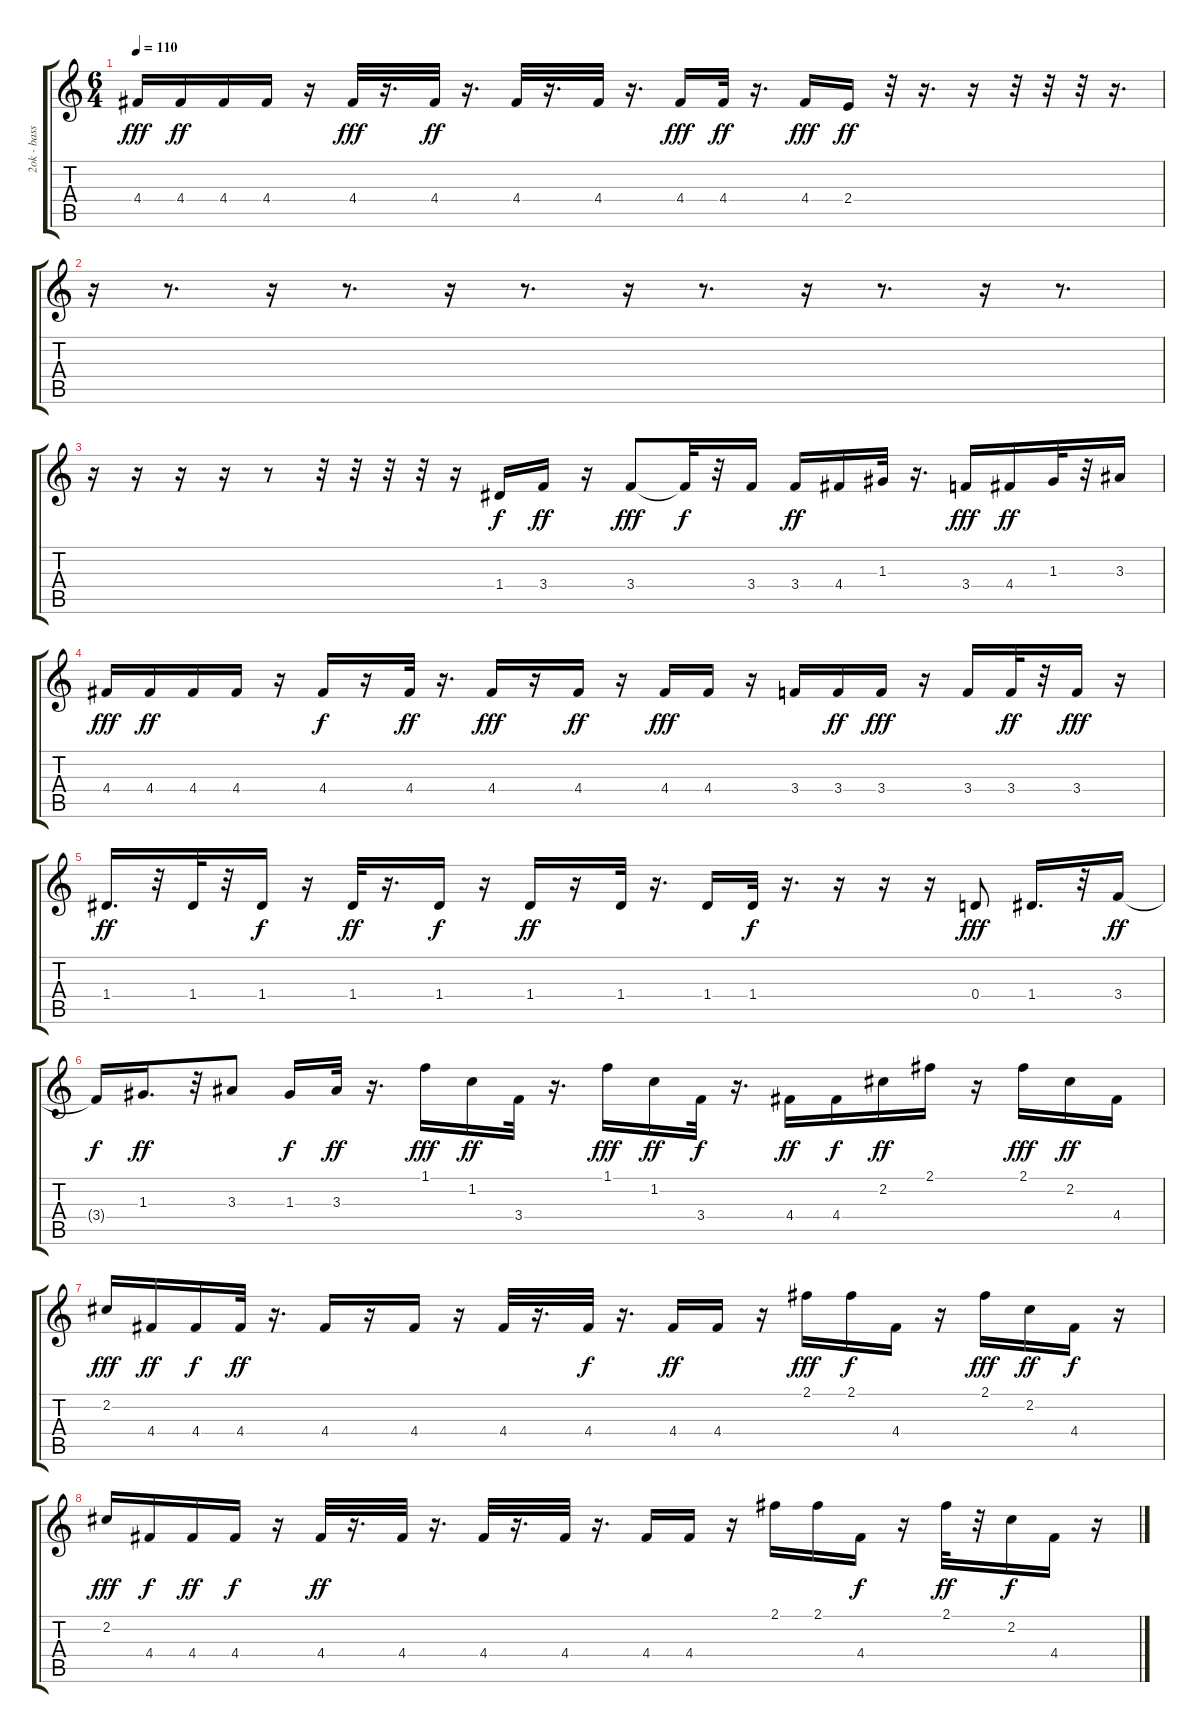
\track ("2ok - basso" "2ok - bass") {instrument electricbasspick}
\staff {score tabs}
\tuning (E4 B3 G3 D3 A2 E2) {hide}
\ts (6 4)
\tempo 110
\clef g2
\ks c
4.4.16{dy fff} 4.4.16{dy ff} 4.4.16 4.4.16 r.16 4.4.32{dy fff} r.16{d} 4.4.32{dy ff} r.16{d} 4.4.32 r.16{d} 4.4.32 r.16{d} 4.4.16{dy fff} 4.4.32{dy ff} r.16{d} 4.4.16{dy fff} 2.4.16{dy ff} r.32 r.16{d} r.16 r.32 r.32 r.32 r.16{d} |
r.16 r.8{d} r.16 r.8{d} r.16 r.8{d} r.16 r.8{d} r.16 r.8{d} r.16 r.8{d} |
r.16 r.16 r.16 r.16 r.8 r.32 r.32 r.32 r.32 r.16 1.4.16{dy f} 3.4.16{dy ff} r.16 3.4.8{dy fff} 3.4{t}.32{dy f} r.32 3.4.16 3.4.16{dy ff} 4.4.16 1.3.32 r.16{d} 3.4.16{dy fff} 4.4.16{dy ff} 1.3.32 r.32 3.3.16 |
4.4.16{dy fff} 4.4.16{dy ff} 4.4.16 4.4.16 r.16 4.4.16{dy f} r.16 4.4.32{dy ff} r.16{d} 4.4.16{dy fff} r.16 4.4.16{dy ff} r.16 4.4.16{dy fff} 4.4.16 r.16 3.4.16 3.4.16{dy ff} 3.4.16{dy fff} r.16 3.4.16 3.4.32{dy ff} r.32 3.4.16{dy fff} r.16 |
1.4.16{d dy ff} r.32 1.4.32 r.32 1.4.16{dy f} r.16 1.4.32{dy ff} r.16{d} 1.4.16{dy f} r.16 1.4.16{dy ff} r.16 1.4.32 r.16{d} 1.4.16 1.4.32{dy f} r.16{d} r.16 r.16 r.16 0.4.8{dy fff} 1.4.16{d} r.32 3.4.16{dy ff} |
3.4{t}.16{dy f} 1.3.16{d dy ff} r.32 3.3.8 1.3.16{dy f} 3.3.32{dy ff} r.16{d} 1.1.16{dy fff} 1.2.16{dy ff} 3.4.32 r.16{d} 1.1.16{dy fff} 1.2.16{dy ff} 3.4.32{dy f} r.16{d} 4.4.16{dy ff} 4.4.16{dy f} 2.2.16{dy ff} 2.1.16 r.16 2.1.16{dy fff} 2.2.16{dy ff} 4.4.16 |
2.2.16{dy fff} 4.4.16{dy ff} 4.4.16{dy f} 4.4.32{dy ff} r.16{d} 4.4.16 r.16 4.4.16 r.16 4.4.32 r.16{d} 4.4.32{dy f} r.16{d} 4.4.16{dy ff} 4.4.16 r.16 2.1.16{dy fff} 2.1.16{dy f} 4.4.16 r.16 2.1.16{dy fff} 2.2.16{dy ff} 4.4.16{dy f} r.16 |
2.2.16{dy fff} 4.4.16{dy f} 4.4.16{dy ff} 4.4.16{dy f} r.16 4.4.32{dy ff} r.16{d} 4.4.32 r.16{d} 4.4.32 r.16{d} 4.4.32 r.16{d} 4.4.16 4.4.16 r.16 2.1.16 2.1.16 4.4.16{dy f} r.16 2.1.32{dy ff} r.32 2.2.16{dy f} 4.4.16 r.16
